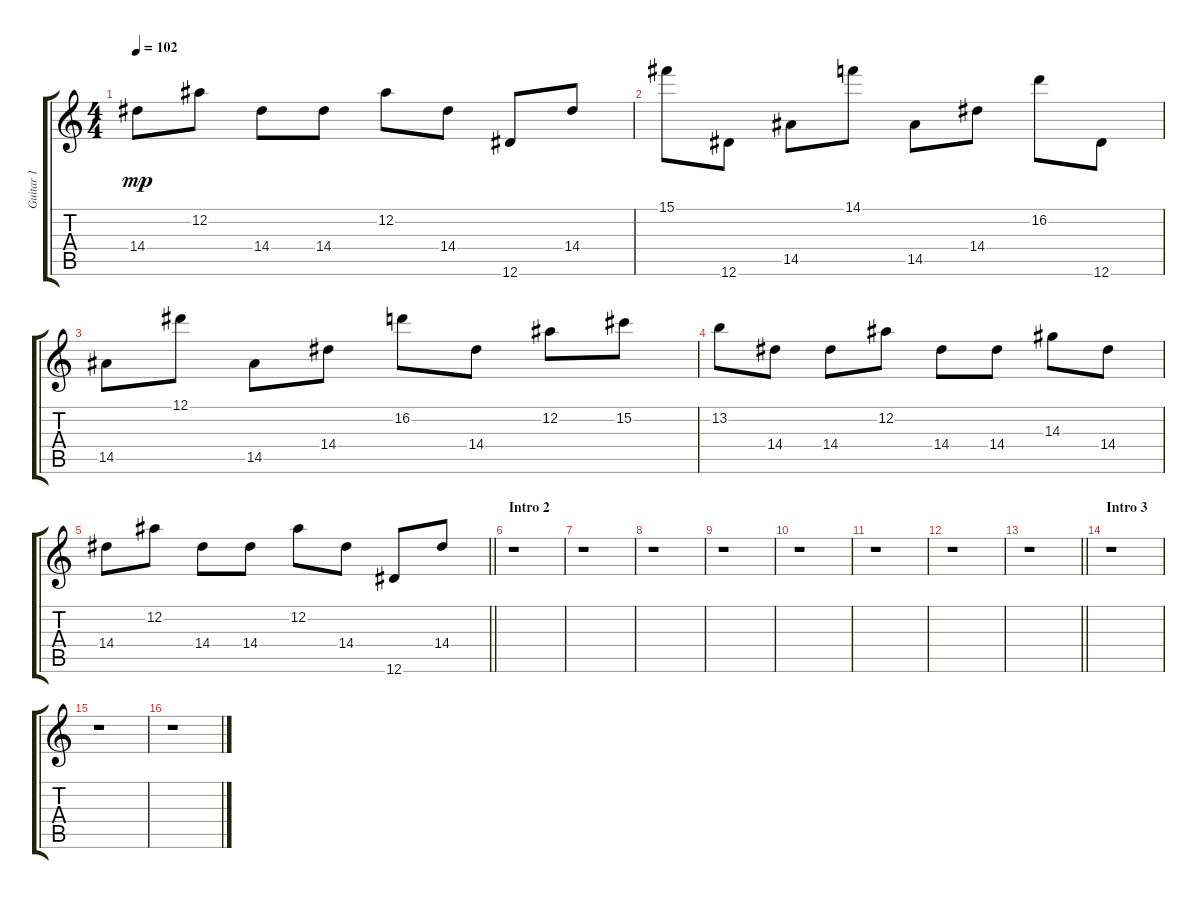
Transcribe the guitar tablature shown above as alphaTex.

\track ("Guitar 1" "Guitar 1") {instrument electricguitarclean}
\staff {score tabs}
\tuning (Eb4 Bb3 Gb3 Db3 Ab2 Eb2) {hide}
\ts (4 4)
\tempo 102
\clef g2
\ks c
14.4.8{dy mp} 12.2.8 14.4.8 14.4.8 12.2.8 14.4.8 12.6.8 14.4.8 |
15.1.8 12.6.8 14.5.8 14.1.8 14.5.8 14.4.8 16.2.8 12.6.8 |
14.5.8 12.1.8 14.5.8 14.4.8 16.2.8 14.4.8 12.2.8 15.2.8 |
13.2.8 14.4.8 14.4.8 12.2.8 14.4.8 14.4.8 14.3.8 14.4.8 |
\barLineRight lightlight
14.4.8 12.2.8 14.4.8 14.4.8 12.2.8 14.4.8 12.6.8 14.4.8 |
\section ("" "Intro 2")
r.1 |
r.1 |
r.1 |
r.1 |
r.1 |
r.1 |
r.1 |
\barLineRight lightlight
r.1 |
\section ("" "Intro 3")
r.1 |
r.1 |
r.1
